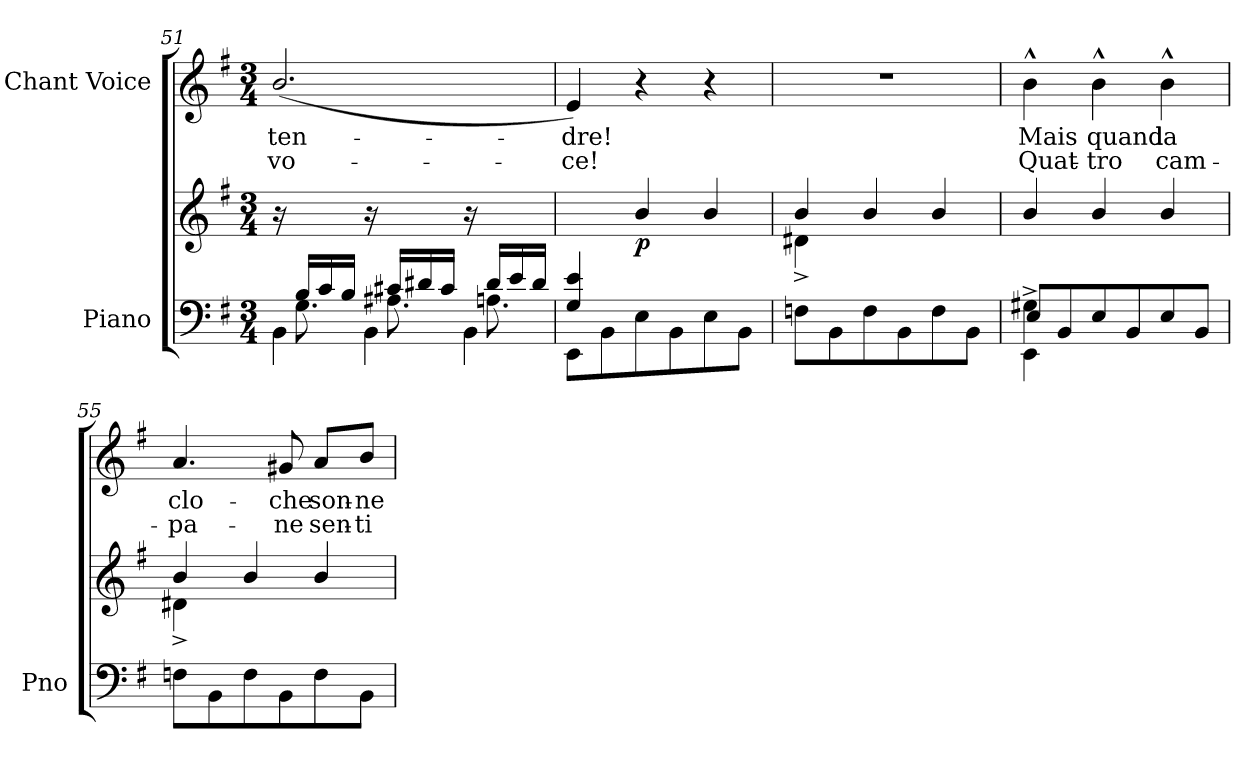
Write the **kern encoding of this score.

**kern	**kern	**dynam	**kern	**text	**text
*part2	*part2	*part2	*part1	*part1	*part1
*staff3	*staff2	*staff2/3	*staff1	*staff1	*staff1
*I"Piano	*	*	*I"Chant Voice	*	*
*I'Pno	*	*	*	*	*
*clefF4	*clefG2	*	*clefG2	*	*
*k[f#]	*k[f#]	*	*k[f#]	*	*
*M3/4	*M3/4	*	*M3/4	*	*
=51	=51	=51	=51	=51	=51
*^	*	*	*	*	*
*	*^	*	*	*	*	*
16ryy	16ryy	4BB\	16r	.	(2.b/	ten-	vo-
16B/LL	8.G\	.	8.ryy	.	.	.	.
16c/	.	.	.	.	.	.	.
16B/JJ	.	.	.	.	.	.	.
16ryy	16ryy	4BB\	16r	.	.	.	.
16c#X/LL	8.A#X\	.	8.ryy	.	.	.	.
16d#X/	.	.	.	.	.	.	.
16c#/JJ	.	.	.	.	.	.	.
16ryy	16ryy	4BB\	16r	.	.	.	.
16d#/LL	8.An\	.	8.ryy	.	.	.	.
16e/	.	.	.	.	.	.	.
16d#/JJ	.	.	.	.	.	.	.
*	*v	*v	*	*	*	*	*
=52	=52	=52	=52	=52	=52	=52
4G/ 4e/	8EE\L	4ryy	.	4e/)	-dre!	-ce!
.	8BB\	.	.	.	.	.
!	!	!	!LO:DY:b	!	!	!
2ryy	8E\	4b/	p	4r	.	.
.	8BB\	.	.	.	.	.
.	8E\	4b/	.	4r	.	.
.	8BB\J	.	.	.	.	.
*v	*v	*	*	*	*	*
=53	=53	=53	=53	=53	=53
*	*^	*	*	*	*
8Fn\L	4b/	4d#X^\	.	2.r	.	.
8BB\	.	.	.	.	.	.
8F\	4b/	2ryy	.	.	.	.
8BB\	.	.	.	.	.	.
8F\	4b/	.	.	.	.	.
8BB\J	.	.	.	.	.	.
*	*v	*v	*	*	*	*
=54	=54	=54	=54	=54	=54
*^	*	*	*	*	*
*	*^	*	*	*	*	*
4G#X^\	8E/L	4EE\	4b/	.	4b^^\	Mais	Quat-
.	8BB/	.	.	.	.	.	.
2ryy	8E/	2ryy	4b/	.	4b^^\	quand	-tro
.	8BB/	.	.	.	.	.	.
.	8E/	.	4b/	.	4b^^\	la	cam-
.	8BB/J	.	.	.	.	.	.
*v	*v	*v	*	*	*	*	*
=55	=55	=55	=55	=55	=55
*	*^	*	*	*	*
8Fn\L	4b/	4d#X^\	.	4.a/	clo-	-pa-
8BB\	.	.	.	.	.	.
8F\	4b/	2ryy	.	.	.	.
8BB\	.	.	.	8g#X/	-che	-ne
8F\	4b/	.	.	8a/L	son-	sen-
8BB\J	.	.	.	8b/J	-ne-	-ti-
*	*v	*v	*	*	*	*
=	=	=	=	=	=
*-	*-	*-	*-	*-	*-
